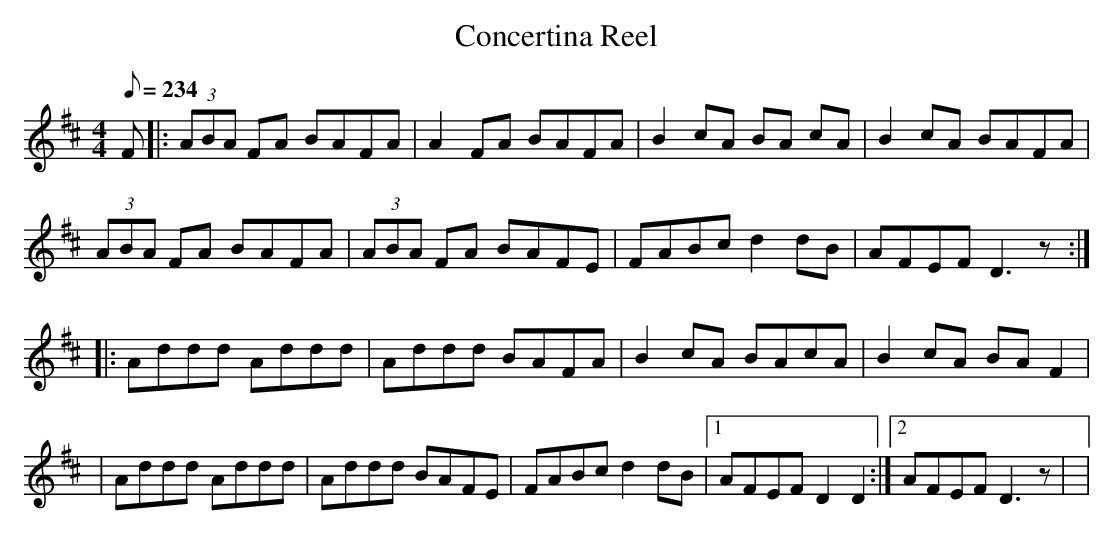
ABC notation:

X:1
T:Concertina Reel
M:4/4
L:1/8
Q:234
K:D
F|: (3ABA FA BAFA | A2 FA BAFA | B2 cA BA cA | B2 cA BAFA |
(3ABA FA BAFA | (3ABA FA BAFE | FABc d2 dB | AFEF D3 z :|
|: Addd Addd | Addd BAFA |B2 cA BAcA |B2 cA BA F2 |
|Addd Addd | Addd BAFE | FABc d2 dB |1 AFEF D2 D2 :|2  AFEF D3 z| |
